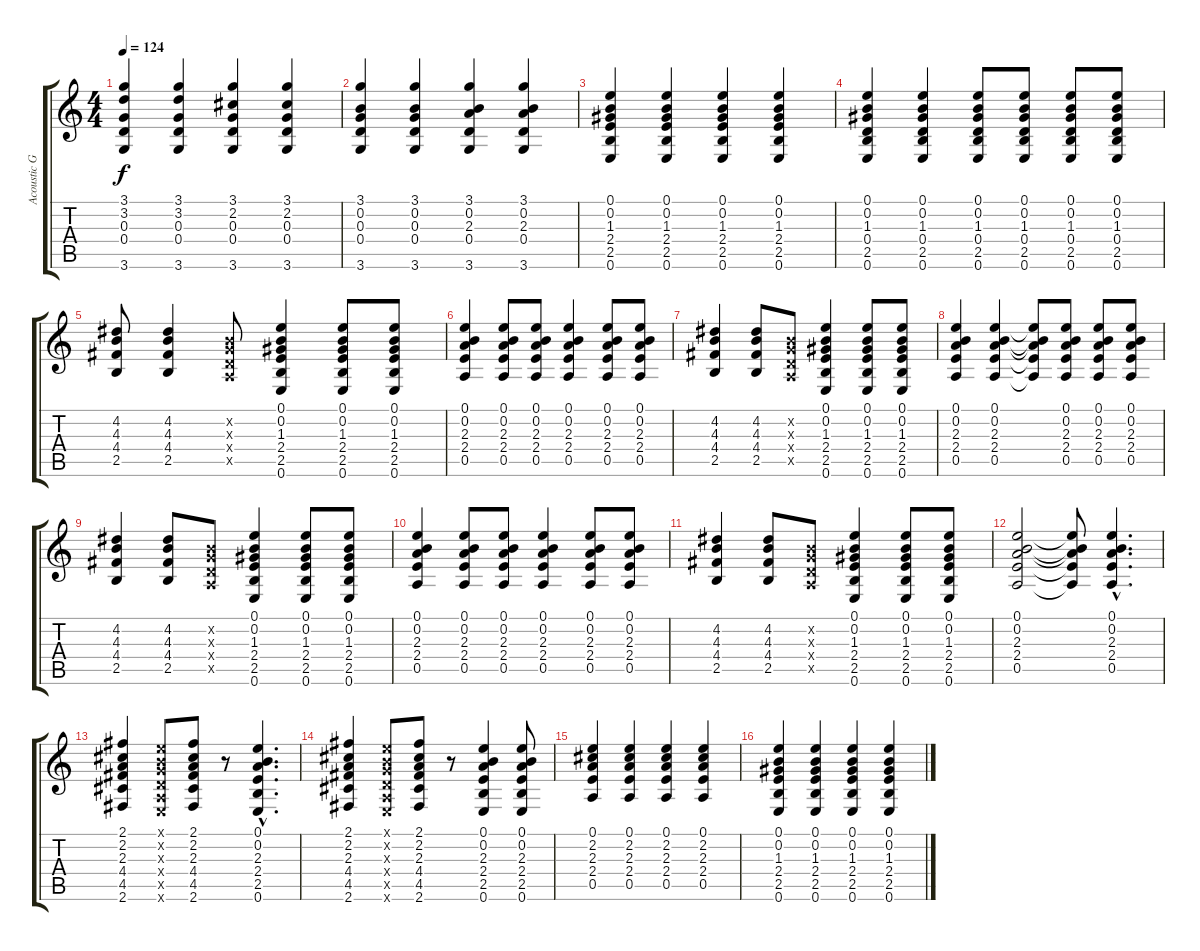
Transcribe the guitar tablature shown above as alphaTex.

\track ("Acoustic Guitar (Peter Buck)" "Acoustic G") {instrument acousticguitarnylon}
\staff {score tabs}
\tuning (E4 B3 G3 D3 A2 E2) {hide}
\ts (4 4)
\tempo 124
\clef g2
\ks c
(3.1 3.2 0.3 0.4 3.6).4{dy f} (3.1 3.2 0.3 0.4 3.6).4 (3.1 2.2 0.3 0.4 3.6).4 (3.1 2.2 0.3 0.4 3.6).4 |
(3.1 0.2 0.3 0.4 3.6).4 (3.1 0.2 0.3 0.4 3.6).4 (3.1 0.2 2.3 0.4 3.6).4 (3.1 0.2 2.3 0.4 3.6).4 |
(0.1 0.2 1.3 2.4 2.5 0.6).4 (0.1 0.2 1.3 2.4 2.5 0.6).4 (0.1 0.2 1.3 2.4 2.5 0.6).4 (0.1 0.2 1.3 2.4 2.5 0.6).4 |
(0.1 0.2 1.3 0.4 2.5 0.6).4 (0.1 0.2 1.3 0.4 2.5 0.6).4 (0.1 0.2 1.3 0.4 2.5 0.6).8 (0.1 0.2 1.3 0.4 2.5 0.6).8 (0.1 0.2 1.3 0.4 2.5 0.6).8 (0.1 0.2 1.3 0.4 2.5 0.6).8 |
(4.2 4.3 4.4 2.5).8 (4.2 4.3 4.4 2.5).4 (0.2{x} 0.3{x} 0.4{x} 0.5{x}).8 (0.1 0.2 1.3 2.4 2.5 0.6).4 (0.1 0.2 1.3 2.4 2.5 0.6).8 (0.1 0.2 1.3 2.4 2.5 0.6).8 |
(0.1 0.2 2.3 2.4 0.5).4 (0.1 0.2 2.3 2.4 0.5).8 (0.1 0.2 2.3 2.4 0.5).8 (0.1 0.2 2.3 2.4 0.5).4 (0.1 0.2 2.3 2.4 0.5).8 (0.1 0.2 2.3 2.4 0.5).8 |
(4.2 4.3 4.4 2.5).4 (4.2 4.3 4.4 2.5).8 (0.2{x} 0.3{x} 0.4{x} 0.5{x}).8 (0.1 0.2 1.3 2.4 2.5 0.6).4 (0.1 0.2 1.3 2.4 2.5 0.6).8 (0.1 0.2 1.3 2.4 2.5 0.6).8 |
(0.1 0.2 2.3 2.4 0.5).4 (0.1 0.2 2.3 2.4 0.5).4 (0.1{t} 0.2{t} 2.3{t} 2.4{t} 0.5{t}).8 (0.1 0.2 2.3 2.4 0.5).8 (0.1 0.2 2.3 2.4 0.5).8 (0.1 0.2 2.3 2.4 0.5).8 |
(4.2 4.3 4.4 2.5).4 (4.2 4.3 4.4 2.5).8 (0.2{x} 0.3{x} 0.4{x} 0.5{x}).8 (0.1 0.2 1.3 2.4 2.5 0.6).4 (0.1 0.2 1.3 2.4 2.5 0.6).8 (0.1 0.2 1.3 2.4 2.5 0.6).8 |
(0.1 0.2 2.3 2.4 0.5).4 (0.1 0.2 2.3 2.4 0.5).8 (0.1 0.2 2.3 2.4 0.5).8 (0.1 0.2 2.3 2.4 0.5).4 (0.1 0.2 2.3 2.4 0.5).8 (0.1 0.2 2.3 2.4 0.5).8 |
(4.2 4.3 4.4 2.5).4 (4.2 4.3 4.4 2.5).8 (0.2{x} 0.3{x} 0.4{x} 0.5{x}).8 (0.1 0.2 1.3 2.4 2.5 0.6).4 (0.1 0.2 1.3 2.4 2.5 0.6).8 (0.1 0.2 1.3 2.4 2.5 0.6).8 |
(0.1 0.2 2.3 2.4 0.5).2 (0.1{t} 0.2{t} 2.3{t} 2.4{t} 0.5{t}).8 (0.1{hac} 0.2{hac} 2.3{hac} 2.4{hac} 0.5{hac}).4{d} |
(2.1 2.2 2.3 4.4 4.5 2.6).4 (0.1{x} 0.2{x} 0.3{x} 0.4{x} 0.5{x} 0.6{x}).8 (2.1 2.2 2.3 4.4 4.5 2.6).8 r.8 (0.1{hac} 0.2{hac} 2.3{hac} 2.4{hac} 2.5{hac} 0.6{hac}).4{d} |
(2.1 2.2 2.3 4.4 4.5 2.6).4 (0.1{x} 0.2{x} 0.3{x} 0.4{x} 0.5{x} 0.6{x}).8 (2.1 2.2 2.3 4.4 4.5 2.6).8 r.8 (0.1 0.2 2.3 2.4 2.5 0.6).4 (0.1 0.2 2.3 2.4 2.5 0.6).8 |
(0.1 2.2 2.3 2.4 0.5).4 (0.1 2.2 2.3 2.4 0.5).4 (0.1 2.2 2.3 2.4 0.5).4 (0.1 2.2 2.3 2.4 0.5).4 |
(0.1 0.2 1.3 2.4 2.5 0.6).4 (0.1 0.2 1.3 2.4 2.5 0.6).4 (0.1 0.2 1.3 2.4 2.5 0.6).4 (0.1 0.2 1.3 2.4 2.5 0.6).4
